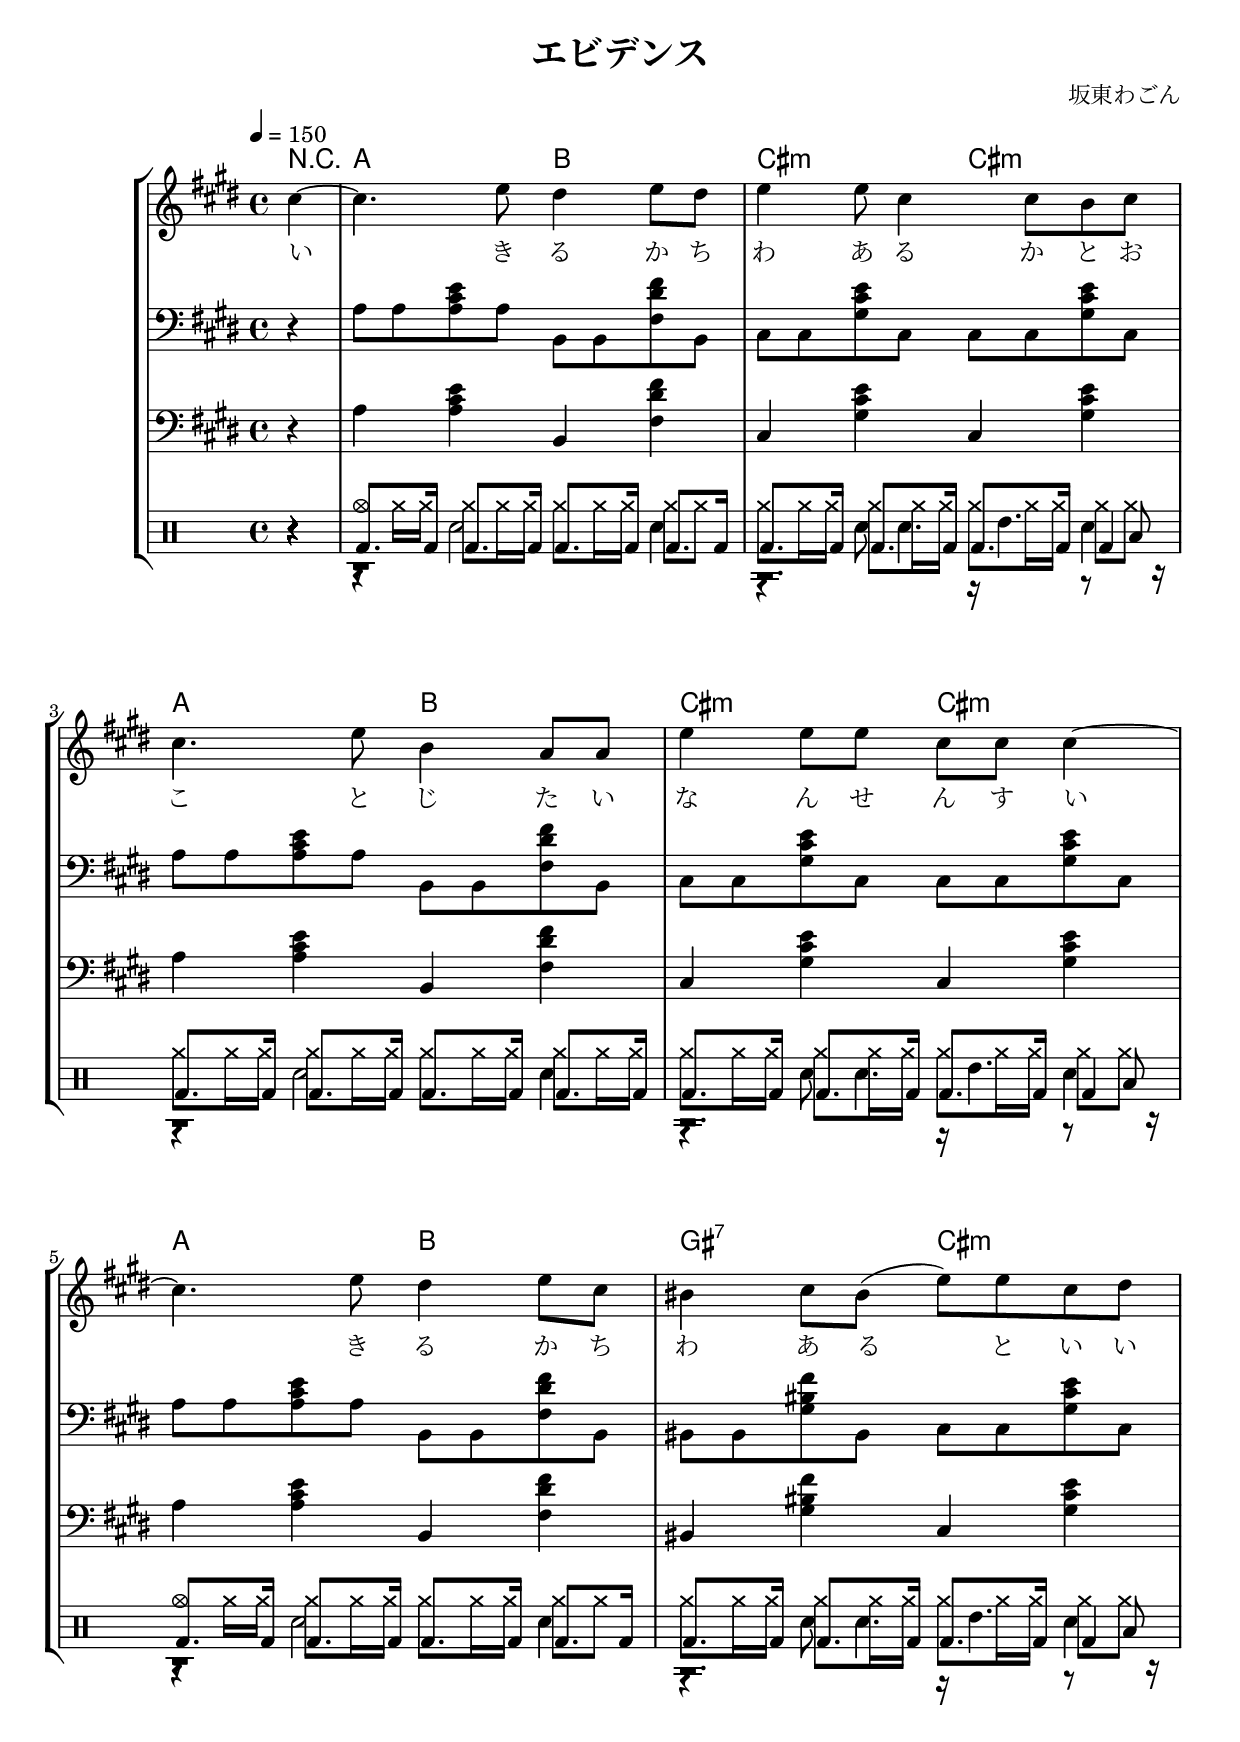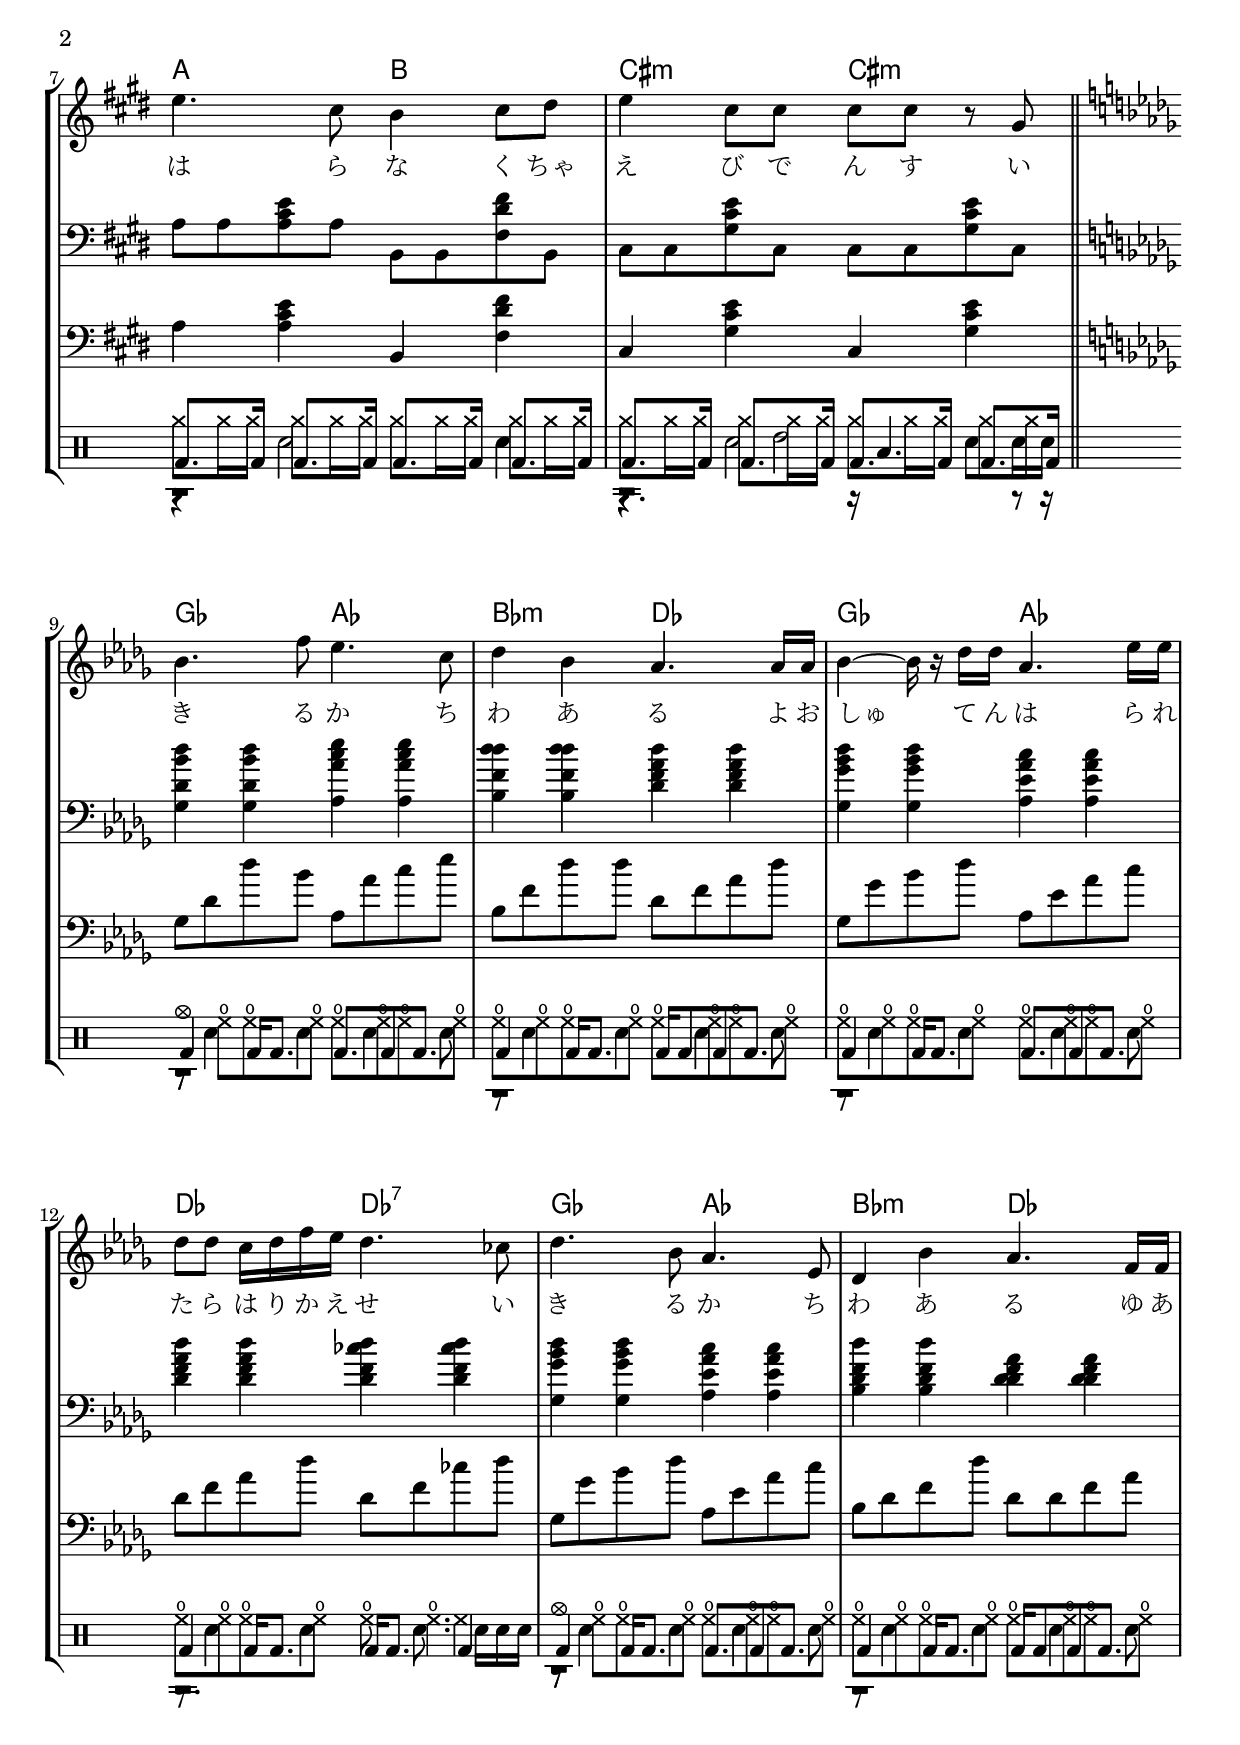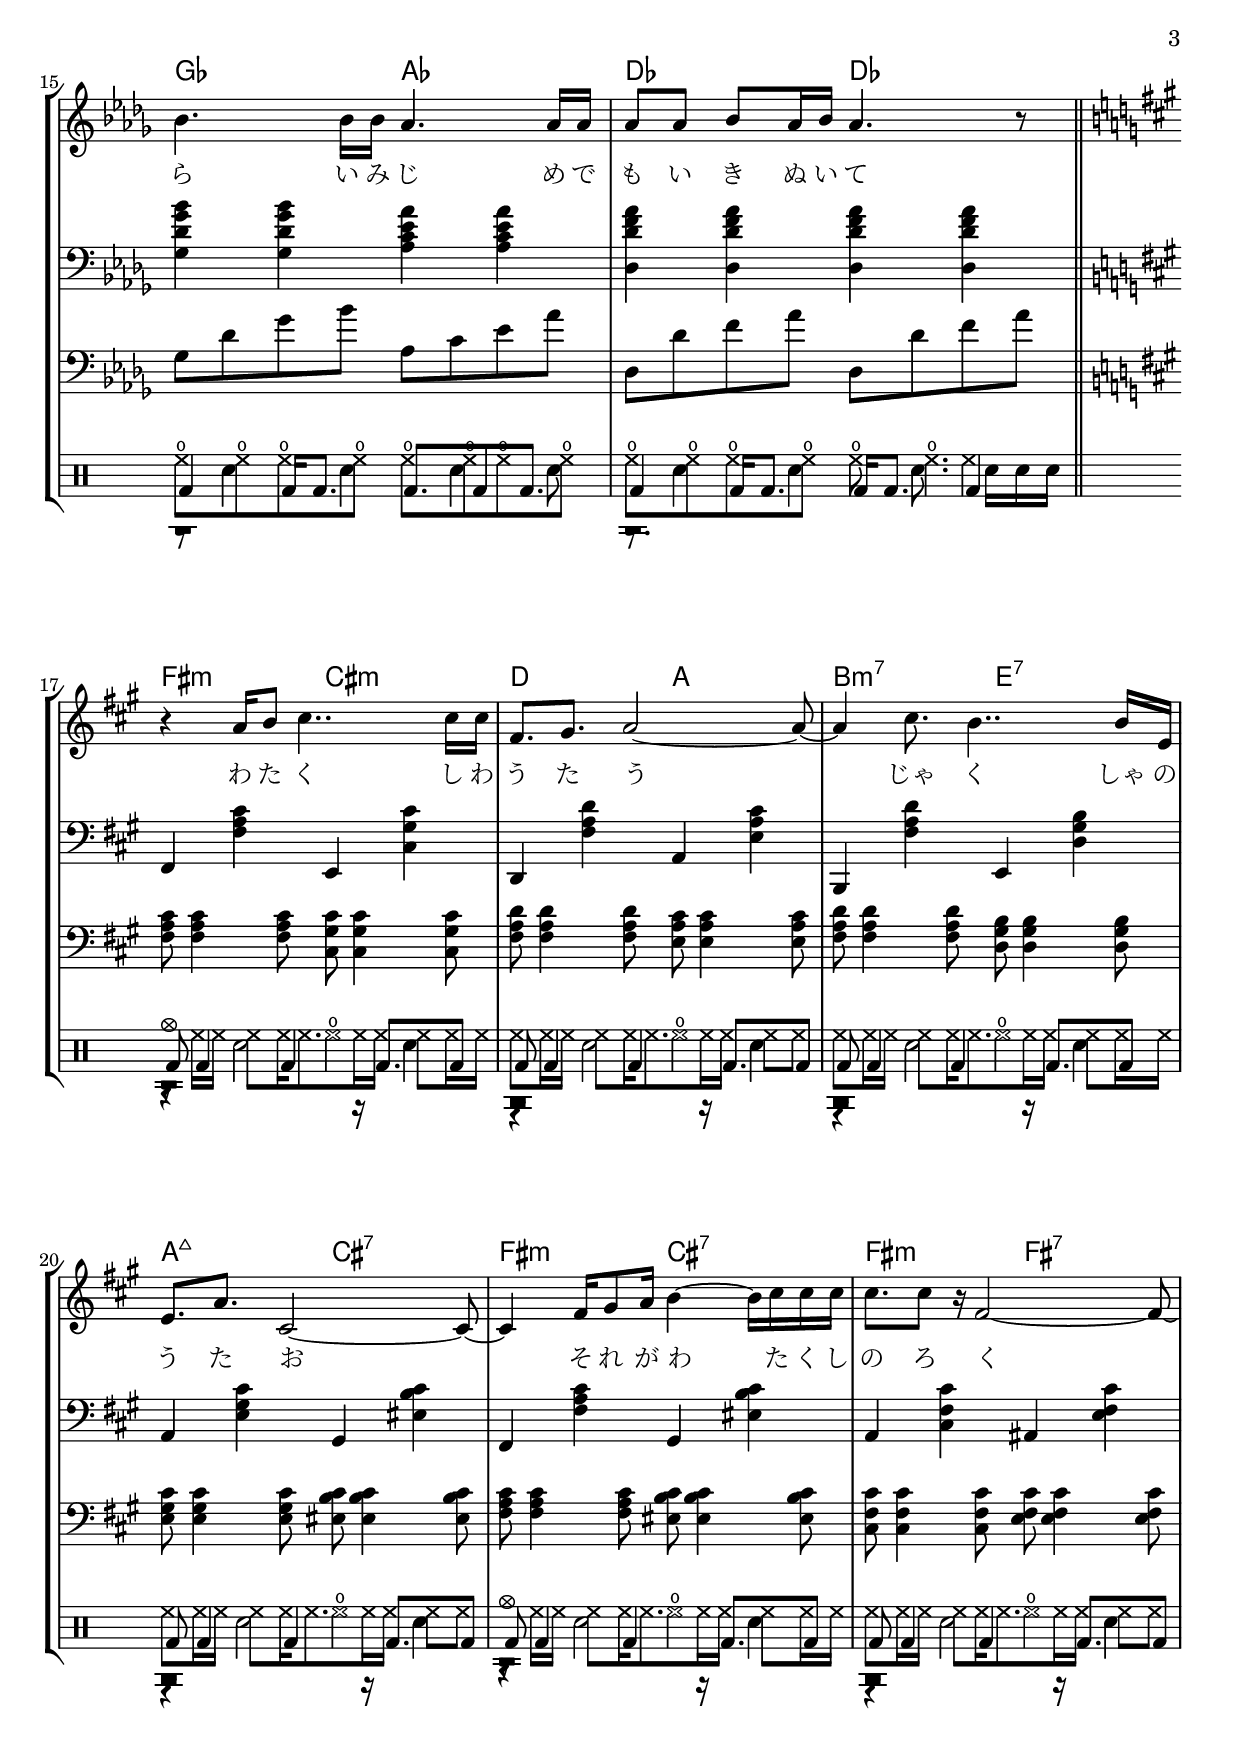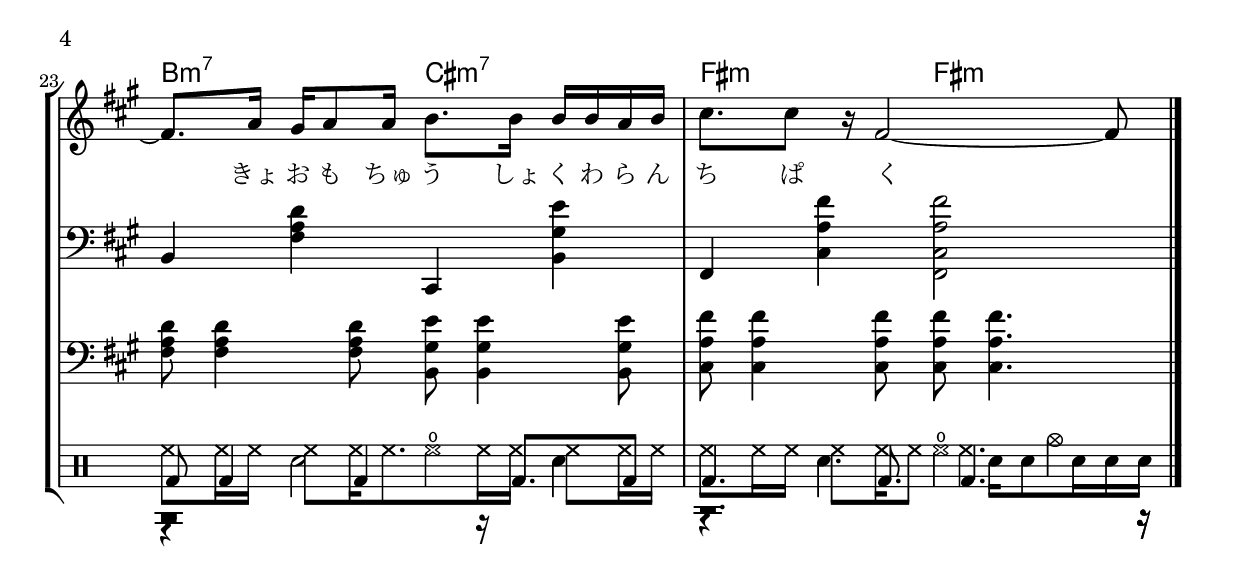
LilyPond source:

\version "2.12.1"

\header {
	title = \markup {エビデンス}
	composer = \markup \center-column {坂東わごん}
}

harmony = \chordmode {
		r4a2 b cis:m cis:m a b cis:m cis:m a b gis:7 cis:m a b cis:m cis:m 

	ges as bes:m des ges as des des:7 ges as bes:m des ges as des des 

	fis:m cis:m d a b:min7 e:7 a:maj7 cis:7 fis:m cis:7 fis:m fis:7 b:min7 cis:min7 fis:m fis:m 
}

melody = {
	\set Staff.midiInstrument = #"fss0.35"
	\set Staff.midiMinimumVolume = #0.7
	\set Staff.midiMaximumVolume = #0.9
	\partial 8*2
		\key e \major
	\tempo 4 = 150
cis''4~ 
	cis''4.  e''8  dis''4  e''8  dis''8 
	e''4  e''8  cis''4  cis''8  b'8  cis''8 
	cis''4.  e''8  b'4  a'8  a'8 
	e''4  e''8  e''8  cis''8  cis''8  cis''4~ 
	cis''4.  e''8  dis''4  e''8  cis''8 
	bis'4  cis''8  bis'8  (e''8)  e''8  cis''8  dis''8 
	e''4.  cis''8  b'4  cis''8  dis''8 
	e''4  cis''8  cis''8  cis''8  cis''8  	r8 	\set Staff.midiInstrument = #"fss0.35"
	\set Staff.midiMinimumVolume = #0.7
	\set Staff.midiMaximumVolume = #0.9
	gis'8 
		\key des \major
bes'4.  f''8  es''4.  c''8 
	des''4  bes'4  as'4.  as'16  as'16 
	bes'4~bes'16  r16  des''16  des''16  as'4.  es''16  es''16 
	des''8  des''8  c''16  des''16  f''16  es''16  des''4.  ces''8 
	des''4.  bes'8  as'4.  es'8 
	des'4  bes'4  as'4.  f'16  f'16 
	bes'4.  bes'16  bes'16  as'4.  as'16  as'16 
	as'8  as'8  bes'8  as'16  bes'16  as'4.  	r8 	\set Staff.midiInstrument = #"fss0.35"
	\set Staff.midiMinimumVolume = #0.7
	\set Staff.midiMaximumVolume = #0.9
		\key a \major
r4 a'16  b'8  cis''4..  cis''16  cis''16 
	fis'8.  gis'8.  a'2~a'8~ 
	a'4  cis''8.  b'4..  b'16  e'16 
	e'8.  a'8.  cis'2~cis'8~ 
	cis'4  fis'16  gis'8  a'16  b'4~b'16  cis''16  cis''16  cis''16 
	cis''8.  cis''8  r16  fis'2~fis'8~ 
	fis'8.  a'16  gis'16  a'8  a'16  b'8.  b'16  b'16  b'16  a'16  b'16 
	cis''8.  cis''8  r16  fis'2~fis'8
	\bar "|."
}

words = \lyricmode {
	い  き  る  か  ち  わ  あ  る  か  と  お  こ  と  じ  た  い  な  ん  せ  ん  す  い  き  る  か  ち  わ  あ  る  と  い  い  は  ら  な  く  ちゃ  え  び  で  ん  す  
	い  き  る  か  ち  わ  あ  る  よ  お  しゅ  て  ん  は  ら  れ  た  ら  は  り  か  え  せ  い  き  る  か  ち  わ  あ  る  ゆ  あ  ら  い  み  じ  め  で  も  い  き  ぬ  い  て  
	わ  た  く  し  わ  う  た  う  じゃ  く  しゃ  の  う  た  お  そ  れ  が  わ  た  く  し  の  ろ  く  きょ  お  も  ちゅ  う  しょ  く  わ  ら  ん  ち  ぱ  く  
}

tempochange = {
	\tempo 4 = 150
	r1 | r1 | r1 | r1 | r1 | r1 | r1 | r1 \bar "||"
	\tempo 4 = 150
	r1 | r1 | r1 | r1 | r1 | r1 | r1 | r1 \bar "||"
	\tempo 4 = 150
	r1 | r1 | r1 | r1 | r1 | r1 | r1 | r1 \bar "|."
}

mainacc = {
	\clef bass
	\set Staff.midiInstrument = #"Overdriven Guitar"
	\set Staff.midiMinimumVolume = #0.3
	\set Staff.midiMaximumVolume = #0.6
	\key e \major
	\tempo 4 = 150
	\partial 8*2
	r4	a8 a8 <a cis' e'>8 a8
	b,8 b,8 <fis dis' fis'>8 b,8
	cis8 cis8 <gis cis' e'>8 cis8
	cis8 cis8 <gis cis' e'>8 cis8
	a8 a8 <a cis' e'>8 a8
	b,8 b,8 <fis dis' fis'>8 b,8
	cis8 cis8 <gis cis' e'>8 cis8
	cis8 cis8 <gis cis' e'>8 cis8
	a8 a8 <a cis' e'>8 a8
	b,8 b,8 <fis dis' fis'>8 b,8
	bis,8 bis,8 <gis bis fis'>8 bis,8
	cis8 cis8 <gis cis' e'>8 cis8
	a8 a8 <a cis' e'>8 a8
	b,8 b,8 <fis dis' fis'>8 b,8
	cis8 cis8 <gis cis' e'>8 cis8
	cis8 cis8 <gis cis' e'>8 cis8
	\bar "||"

	\set Staff.midiInstrument = #"Overdriven Guitar"
	\set Staff.midiMinimumVolume = #0.3
	\set Staff.midiMaximumVolume = #0.6
	\key des \major
	<ges des' des'' bes'>4 <ges des' des'' bes'>4
	<as as' c'' es''>4 <as as' c'' es''>4
	<bes f' des'' des''>4 <bes f' des'' des''>4
	<des' f' as' des''>4 <des' f' as' des''>4
	<ges ges' bes' des''>4 <ges ges' bes' des''>4
	<as es' as' c''>4 <as es' as' c''>4
	<des' f' as' des''>4 <des' f' as' des''>4
	<des' f' ces'' des''>4 <des' f' ces'' des''>4
	<ges ges' bes' des''>4 <ges ges' bes' des''>4
	<as es' as' c''>4 <as es' as' c''>4
	<bes des' f' des''>4 <bes des' f' des''>4
	<des' des' f' as'>4 <des' des' f' as'>4
	<ges des' ges' bes'>4 <ges des' ges' bes'>4
	<as c' es' as'>4 <as c' es' as'>4
	<des des' f' as'>4 <des des' f' as'>4
	<des des' f' as'>4 <des des' f' as'>4
	\bar "||"

	\set Staff.midiInstrument = #"Overdriven Guitar"
	\set Staff.midiMinimumVolume = #0.3
	\set Staff.midiMaximumVolume = #0.6
	\key a \major
	fis,4 <fis a cis'>4
	e,4 <cis gis cis'>4
	d,4 <fis a d'>4
	a,4 <e a cis'>4
	b,,4 <fis a d'>4
	e,4 <d gis b>4
	a,4 <e gis cis'>4
	gis,4 <eis b cis'>4
	fis,4 <fis a cis'>4
	gis,4 <eis b cis'>4
	a,4 <cis fis cis'>4
	ais,4 <e fis cis'>4
	b,4 <fis a d'>4
	cis,4 <b, gis e'>4
	fis,4 <cis a fis'>4
	<fis, cis a fis'>2
	\bar "|."
}

subacc = {
	\clef bass
	\set Staff.midiInstrument = #"Pad 6 (metallic)"
	\set Staff.midiMinimumVolume = #0.3
	\set Staff.midiMaximumVolume = #0.6
	\key e \major
	\tempo 4 = 150
	\partial 8*2
	r4	a4 <a cis' e'>4
	b,4 <fis dis' fis'>4
	cis4 <gis cis' e'>4
	cis4 <gis cis' e'>4
	a4 <a cis' e'>4
	b,4 <fis dis' fis'>4
	cis4 <gis cis' e'>4
	cis4 <gis cis' e'>4
	a4 <a cis' e'>4
	b,4 <fis dis' fis'>4
	bis,4 <gis bis fis'>4
	cis4 <gis cis' e'>4
	a4 <a cis' e'>4
	b,4 <fis dis' fis'>4
	cis4 <gis cis' e'>4
	cis4 <gis cis' e'>4
	\bar "||"

	\set Staff.midiInstrument = #"Pad 6 (metallic)"
	\set Staff.midiMinimumVolume = #0.3
	\set Staff.midiMaximumVolume = #0.6
	\key des \major
	ges8 des'8 des''8 bes'8
	as8 as'8 c''8 es''8
	bes8 f'8 des''8 des''8
	des'8 f'8 as'8 des''8
	ges8 ges'8 bes'8 des''8
	as8 es'8 as'8 c''8
	des'8 f'8 as'8 des''8
	des'8 f'8 ces''8 des''8
	ges8 ges'8 bes'8 des''8
	as8 es'8 as'8 c''8
	bes8 des'8 f'8 des''8
	des'8 des'8 f'8 as'8
	ges8 des'8 ges'8 bes'8
	as8 c'8 es'8 as'8
	des8 des'8 f'8 as'8
	des8 des'8 f'8 as'8
	\bar "||"

	\set Staff.midiInstrument = #"Pad 6 (metallic)"
	\set Staff.midiMinimumVolume = #0.3
	\set Staff.midiMaximumVolume = #0.6
	\key a \major
	<fis a cis'>8 <fis a cis'>4 <fis a cis'>8
	<cis gis cis'>8 <cis gis cis'>4 <cis gis cis'>8
	<fis a d'>8 <fis a d'>4 <fis a d'>8
	<e a cis'>8 <e a cis'>4 <e a cis'>8
	<fis a d'>8 <fis a d'>4 <fis a d'>8
	<d gis b>8 <d gis b>4 <d gis b>8
	<e gis cis'>8 <e gis cis'>4 <e gis cis'>8
	<eis b cis'>8 <eis b cis'>4 <eis b cis'>8
	<fis a cis'>8 <fis a cis'>4 <fis a cis'>8
	<eis b cis'>8 <eis b cis'>4 <eis b cis'>8
	<cis fis cis'>8 <cis fis cis'>4 <cis fis cis'>8
	<e fis cis'>8 <e fis cis'>4 <e fis cis'>8
	<fis a d'>8 <fis a d'>4 <fis a d'>8
	<b, gis e'>8 <b, gis e'>4 <b, gis e'>8
	<cis a fis'>8 <cis a fis'>4 <cis a fis'>8
	<cis a fis'>8 <cis a fis'>4.
	\bar "|."
}

percA = {
	\drummode {
	\partial 8*2
	r4	r8 cymr16 cymr16 cymr8 cymr16 cymr16 cymr8 cymr16 cymr16 cymr8 cymr8  |cymr8 cymr16 cymr16 cymr8 cymr16 cymr16 cymr8 cymr16 cymr16 cymr8 cymr8  |cymr8 cymr16 cymr16 cymr8 cymr16 cymr16 cymr8 cymr16 cymr16 cymr8 cymr16 cymr16  |cymr8 cymr16 cymr16 cymr8 cymr16 cymr16 cymr8 cymr16 cymr16 cymr8 cymr8  |r8 cymr16 cymr16 cymr8 cymr16 cymr16 cymr8 cymr16 cymr16 cymr8 cymr8  |cymr8 cymr16 cymr16 cymr8 cymr16 cymr16 cymr8 cymr16 cymr16 cymr8 cymr8  |cymr8 cymr16 cymr16 cymr8 cymr16 cymr16 cymr8 cymr16 cymr16 cymr8 cymr16 cymr16  |cymr8 cymr16 cymr16 cymr8 cymr16 cymr16 cymr8 cymr16 cymr16 cymr8 cymr8  \bar "||"
	cymc1  |r1  |r1  |r1  |cymc1  |r1  |r1  |r1  \bar "||"
	r2 hho2  |r2 hho2  |r2 hho2  |r2 hho2  |r2 hho2  |r2 hho2  |r2 hho2  |r2 hho2  \bar "|."
	}
}

percB = {
	\drummode {
	\partial 8*2
	r4	r4 sn2 sn4  |r4 sn8 sn4. sn4  |r4 sn2 sn4  |r4 sn8 sn4. sn4  |r4 sn2 sn4  |r4 sn8 sn4. sn4  |r4 sn2 sn4  |r4 sn2 sn8 sn16 sn16  \bar "||"
	r8 hho8 hho8 hho8 hho8 hho8 hho8 hho8  |hho8 hho8 hho8 hho8 hho8 hho8 hho8 hho8  |hho8 hho8 hho8 hho8 hho8 hho8 hho8 hho8  |hho8 hho8 hho8 hho8 hho8 hho4.  |r8 hho8 hho8 hho8 hho8 hho8 hho8 hho8  |hho8 hho8 hho8 hho8 hho8 hho8 hho8 hho8  |hho8 hho8 hho8 hho8 hho8 hho8 hho8 hho8  |hho8 hho8 hho8 hho8 hho8 hho4.  \bar "||"
	r8 hh16 hh16 hh8 hh16 hh8. hh16 hh16 hh8 hh16 hh16  |hh8 hh16 hh16 hh8 hh16 hh8. hh16 hh16 hh8 hh8  |hh8 hh16 hh16 hh8 hh16 hh8. hh16 hh16 hh8 hh16 hh16  |hh8 hh16 hh16 hh8 hh16 hh8. hh16 hh16 hh8 hh8  |r8 hh16 hh16 hh8 hh16 hh8. hh16 hh16 hh8 hh16 hh16  |hh8 hh16 hh16 hh8 hh16 hh8. hh16 hh16 hh8 hh8  |hh8 hh16 hh16 hh8 hh16 hh8. hh16 hh16 hh8 hh16 hh16  |hh8 hh16 hh16 hh8 hh16 hh8 hh4. r16  \bar "|."
	}
}

percC = {
	\drummode {
	\partial 8*2
	r4	bd8. bd16 bd8. bd16 bd8. bd16 bd8. bd16  |bd8. bd16 bd8. bd16 bd8. bd16 bd4  |bd8. bd16 bd8. bd16 bd8. bd16 bd8. bd16  |bd8. bd16 bd8. bd16 bd8. bd16 bd4  |bd8. bd16 bd8. bd16 bd8. bd16 bd8. bd16  |bd8. bd16 bd8. bd16 bd8. bd16 bd4  |bd8. bd16 bd8. bd16 bd8. bd16 bd8. bd16  |bd8. bd16 bd8. bd16 bd8. bd16 bd8. bd16  \bar "||"
	r1  |r1  |r1  |r2. hh4  |r1  |r1  |r1  |r2. hh4  \bar "||"
	r4 sn2 sn4  |r4 sn2 sn4  |r4 sn2 sn4  |r4 sn2 sn4  |r4 sn2 sn4  |r4 sn2 sn4  |r4 sn2 sn4  |r4 sn4. sn16 sn8 sn16 sn16 sn16  \bar "|."
	}
}

percD = {
	\drummode {
	\partial 8*2
	r4	r1  |r2 r16 tommh4. r16  |r1  |r2 r16 tommh4. r16  |r1  |r2 r16 tommh4. r16  |r1  |r4. tommh2 r8  \bar "||"
	r8 sn4 sn4 sn4 sn8  |r8 sn4 sn4 sn4 sn8  |r8 sn4 sn4 sn4 sn8  |r8 sn4 sn4 sn8. sn16 sn16 sn16  |r8 sn4 sn4 sn4 sn8  |r8 sn4 sn4 sn4 sn8  |r8 sn4 sn4 sn4 sn8  |r8 sn4 sn4 sn8. sn16 sn16 sn16  \bar "||"
	bd8 bd4 bd4 r16 bd8. bd8  |bd8 bd4 bd4 r16 bd8. bd8  |bd8 bd4 bd4 r16 bd8. bd8  |bd8 bd4 bd4 r16 bd8. bd8  |bd8 bd4 bd4 r16 bd8. bd8  |bd8 bd4 bd4 r16 bd8. bd8  |bd8 bd4 bd4 r16 bd8. bd8  |bd4. bd8. bd4. r16  \bar "|."
	}
}

percE = {
	\drummode {
	\partial 8*2
	r4	r1  |r2. r8 toml8  |r1  |r2. r8 toml8  |r1  |r2. r8 toml8  |r1  |r2 r16 toml4. r16  \bar "||"
	bd4 bd16 bd8. bd8. bd8 bd8.  |bd4 bd16 bd8. bd16 bd8 bd8 bd8.  |bd4 bd16 bd8. bd8. bd8 bd8.  |bd4 bd16 bd8. bd16 bd8. bd4  |bd4 bd16 bd8. bd8. bd8 bd8.  |bd4 bd16 bd8. bd16 bd8 bd8 bd8.  |bd4 bd16 bd8. bd8. bd8 bd8.  |bd4 bd16 bd8. bd16 bd8. bd4  \bar "||"
	cymc1  |r1 |r1 |r1 |cymc1  |r1 |r1 |r2. cymc4  \bar "|."
	}
}

percF = {
	\drummode {
	\partial 8*2
	r4	cymc1  |r1 |r1 |r1 |cymc1  |r1 |r1 |r1 \bar "||"
	r1 | r1 | r1 | r1 | r1 | r1 | r1 | r1 \bar "||"
	r1 | r1 | r1 | r1 | r1 | r1 | r1 | r1 \bar "|."
	}
}

\score {
	<<
		\new StaffGroup <<
			\new ChordNames {\harmony}
			\new Voice = "melody" {\melody}
			\new Lyrics \lyricsto "melody" \words
			\new Staff = "mainacc" {\mainacc}
			\new Staff = "subacc" {\subacc}
			\new DrumStaff <<
				\new DrumVoice {\percA}
				\new DrumVoice {\percB}
				\new DrumVoice {\percC}
				\new DrumVoice {\percD}
				\new DrumVoice {\percE}
				\new DrumVoice {\percF}
			>>
		>>
	>>
	\layout { }
}
